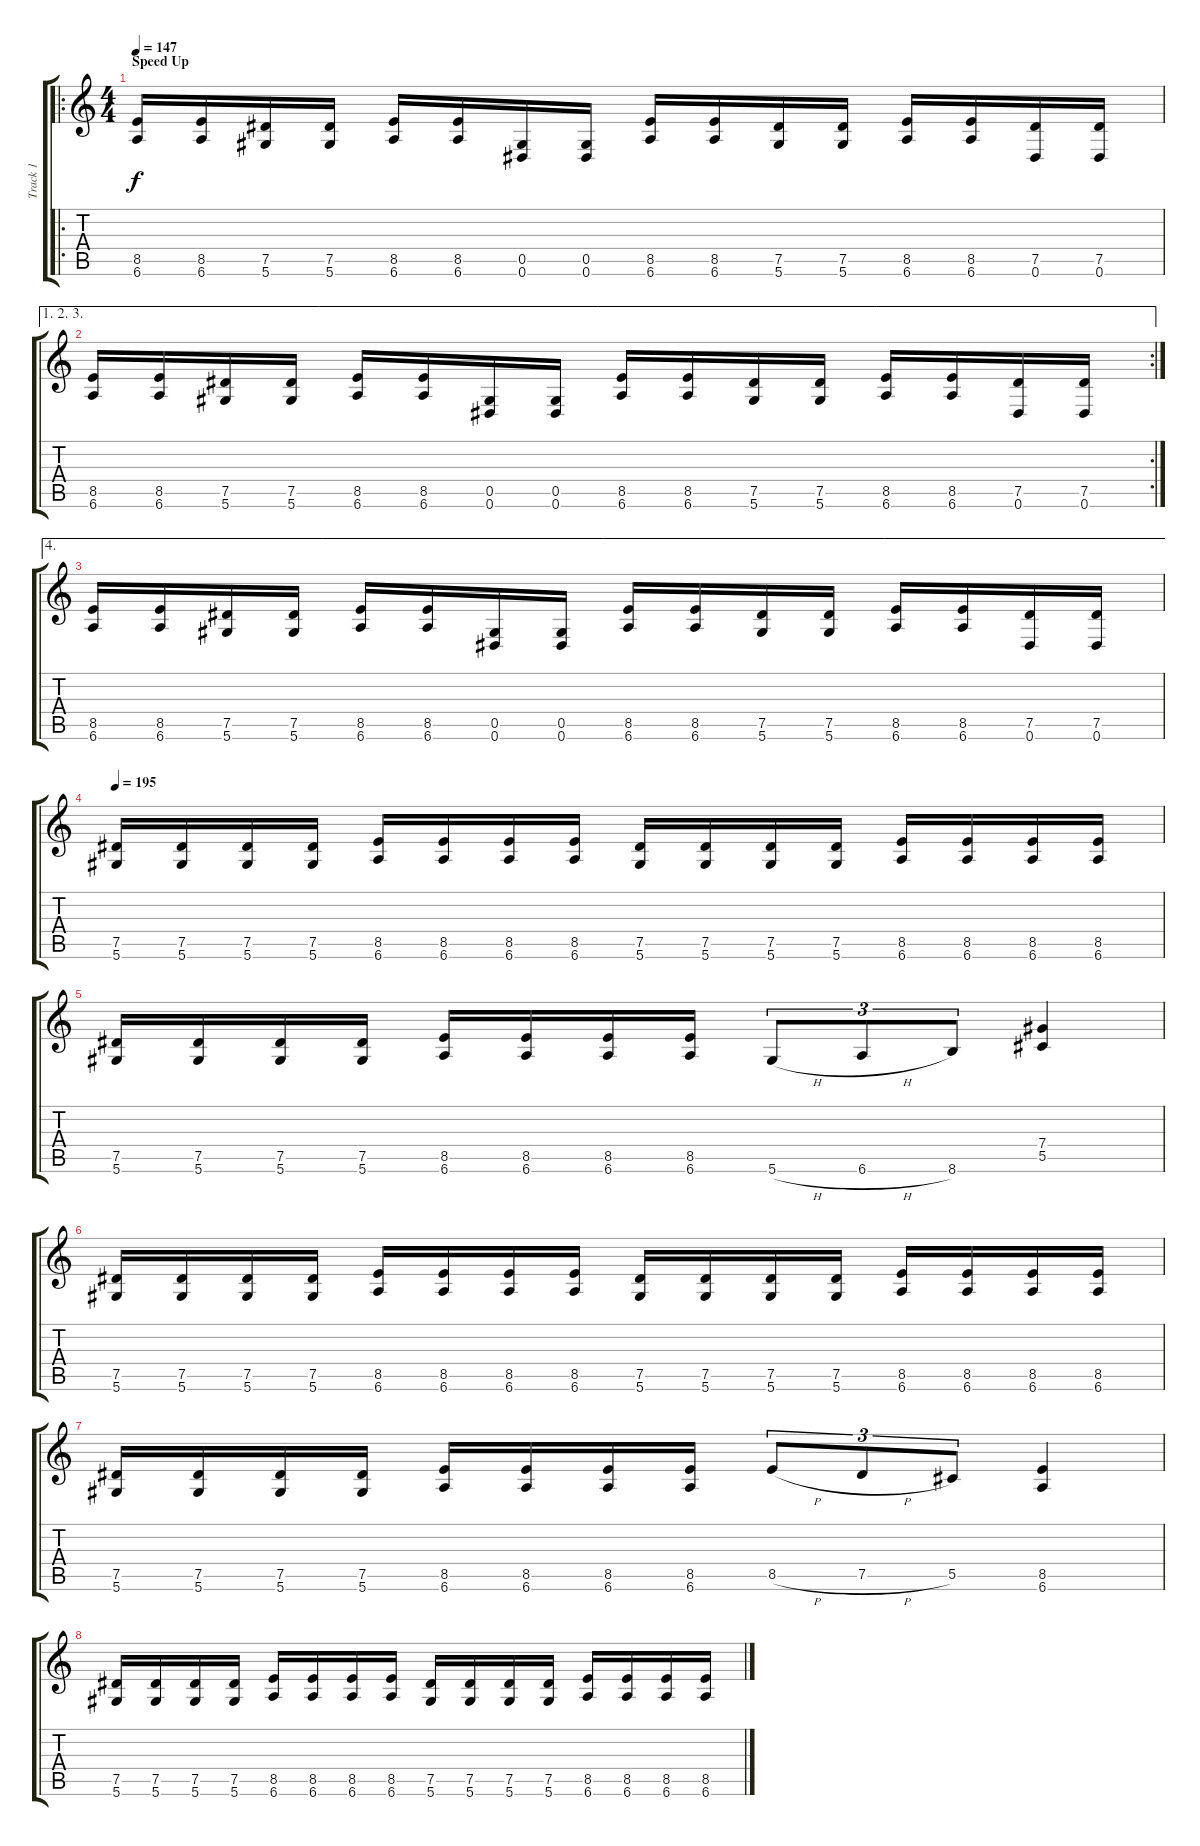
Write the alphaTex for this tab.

\track ("Track 1" "Track 1") {instrument distortionguitar}
\staff {score tabs}
\tuning (Eb4 Bb3 Gb3 Db3 Ab2 Eb2) {hide}
\ro
\ts (4 4)
\section ("" "Speed Up")
\tempo 147
\clef g2
\ks c
(8.5 6.6).16{dy f} (8.5 6.6).16 (7.5 5.6).16 (7.5 5.6).16 (8.5 6.6).16 (8.5 6.6).16 (0.5 0.6).16 (0.5 0.6).16 (8.5 6.6).16 (8.5 6.6).16 (7.5 5.6).16 (7.5 5.6).16 (8.5 6.6).16 (8.5 6.6).16 (7.5 0.6).16 (7.5 0.6).16 |
\ae (1 2 3)
\rc 2
(8.5 6.6).16 (8.5 6.6).16 (7.5 5.6).16 (7.5 5.6).16 (8.5 6.6).16 (8.5 6.6).16 (0.5 0.6).16 (0.5 0.6).16 (8.5 6.6).16 (8.5 6.6).16 (7.5 5.6).16 (7.5 5.6).16 (8.5 6.6).16 (8.5 6.6).16 (7.5 0.6).16 (7.5 0.6).16 |
\ae 4
(8.5 6.6).16 (8.5 6.6).16 (7.5 5.6).16 (7.5 5.6).16 (8.5 6.6).16 (8.5 6.6).16 (0.5 0.6).16 (0.5 0.6).16 (8.5 6.6).16 (8.5 6.6).16 (7.5 5.6).16 (7.5 5.6).16 (8.5 6.6).16 (8.5 6.6).16 (7.5 0.6).16 (7.5 0.6).16 |
\tempo 195
(7.5 5.6).16 (7.5 5.6).16 (7.5 5.6).16 (7.5 5.6).16 (8.5 6.6).16 (8.5 6.6).16 (8.5 6.6).16 (8.5 6.6).16 (7.5 5.6).16 (7.5 5.6).16 (7.5 5.6).16 (7.5 5.6).16 (8.5 6.6).16 (8.5 6.6).16 (8.5 6.6).16 (8.5 6.6).16 |
(7.5 5.6).16 (7.5 5.6).16 (7.5 5.6).16 (7.5 5.6).16 (8.5 6.6).16 (8.5 6.6).16 (8.5 6.6).16 (8.5 6.6).16 5.6{h}.8{tu (3 2)} 6.6{h}.8{tu (3 2)} 8.6.8{tu (3 2)} (7.4 5.5).4 |
(7.5 5.6).16 (7.5 5.6).16 (7.5 5.6).16 (7.5 5.6).16 (8.5 6.6).16 (8.5 6.6).16 (8.5 6.6).16 (8.5 6.6).16 (7.5 5.6).16 (7.5 5.6).16 (7.5 5.6).16 (7.5 5.6).16 (8.5 6.6).16 (8.5 6.6).16 (8.5 6.6).16 (8.5 6.6).16 |
(7.5 5.6).16 (7.5 5.6).16 (7.5 5.6).16 (7.5 5.6).16 (8.5 6.6).16 (8.5 6.6).16 (8.5 6.6).16 (8.5 6.6).16 8.5{h}.8{tu (3 2)} 7.5{h}.8{tu (3 2)} 5.5.8{tu (3 2)} (8.5 6.6).4 |
(7.5 5.6).16 (7.5 5.6).16 (7.5 5.6).16 (7.5 5.6).16 (8.5 6.6).16 (8.5 6.6).16 (8.5 6.6).16 (8.5 6.6).16 (7.5 5.6).16 (7.5 5.6).16 (7.5 5.6).16 (7.5 5.6).16 (8.5 6.6).16 (8.5 6.6).16 (8.5 6.6).16 (8.5 6.6).16
